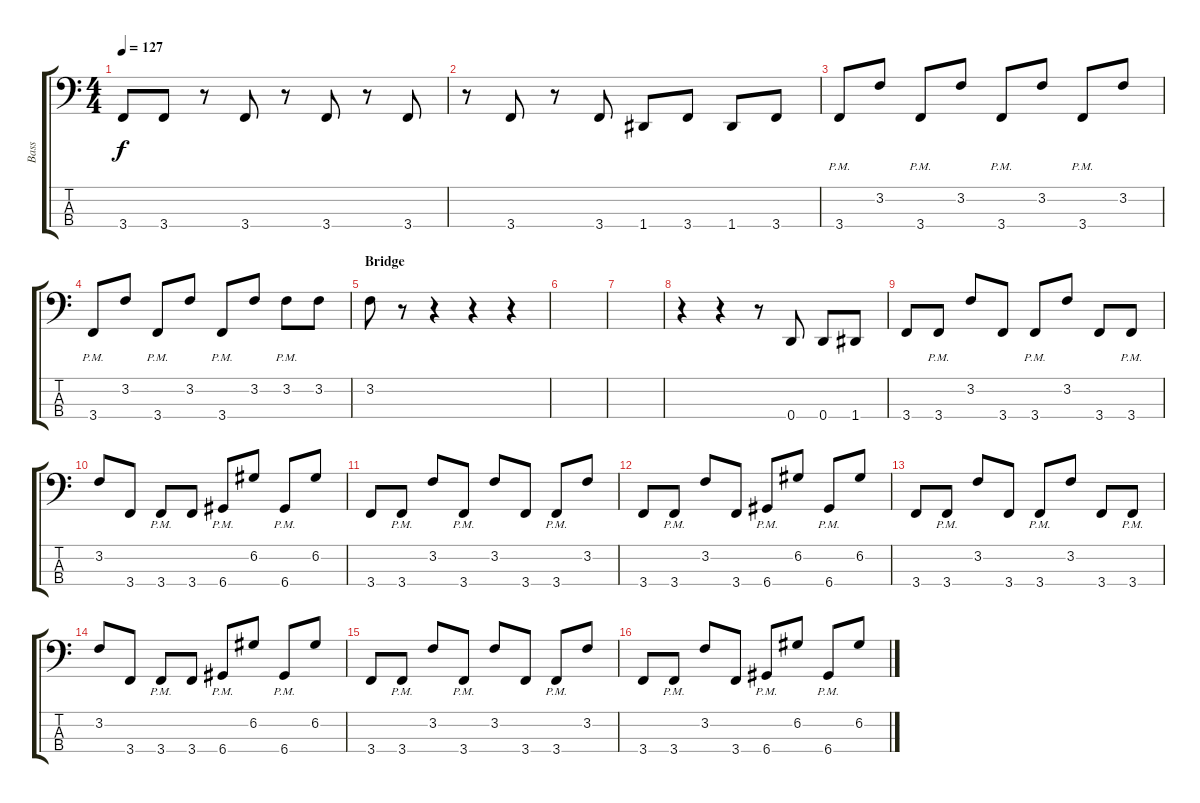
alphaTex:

\track ("Bass" "Bass") {instrument electricbasspick}
\staff {score tabs}
\tuning (G2 D2 A1 D1) {hide}
\ts (4 4)
\tempo 127
\clef f4
\ks c
3.4.8{dy f} 3.4.8 r.8 3.4.8 r.8 3.4.8 r.8 3.4.8 |
r.8 3.4.8 r.8 3.4.8 1.4.8 3.4.8 1.4.8 3.4.8 |
3.4{pm}.8 3.2.8 3.4{pm}.8 3.2.8 3.4{pm}.8 3.2.8 3.4{pm}.8 3.2.8 |
3.4{pm}.8 3.2.8 3.4{pm}.8 3.2.8 3.4{pm}.8 3.2.8 3.2{pm}.8 3.2.8 |
\section ("" "Bridge")
3.2.8 r.8 r.4 r.4 r.4 |
|
|
r.4 r.4 r.8 0.4.8 0.4.8 1.4.8 |
3.4.8 3.4{pm}.8 3.2.8 3.4.8 3.4{pm}.8 3.2.8 3.4.8 3.4{pm}.8 |
3.2.8 3.4.8 3.4{pm}.8 3.4.8 6.4{pm}.8 6.2.8 6.4{pm}.8 6.2.8 |
3.4.8 3.4{pm}.8 3.2.8 3.4{pm}.8 3.2.8 3.4.8 3.4{pm}.8 3.2.8 |
3.4.8 3.4{pm}.8 3.2.8 3.4.8 6.4{pm}.8 6.2.8 6.4{pm}.8 6.2.8 |
3.4.8 3.4{pm}.8 3.2.8 3.4.8 3.4{pm}.8 3.2.8 3.4.8 3.4{pm}.8 |
3.2.8 3.4.8 3.4{pm}.8 3.4.8 6.4{pm}.8 6.2.8 6.4{pm}.8 6.2.8 |
3.4.8 3.4{pm}.8 3.2.8 3.4{pm}.8 3.2.8 3.4.8 3.4{pm}.8 3.2.8 |
3.4.8 3.4{pm}.8 3.2.8 3.4.8 6.4{pm}.8 6.2.8 6.4{pm}.8 6.2.8
